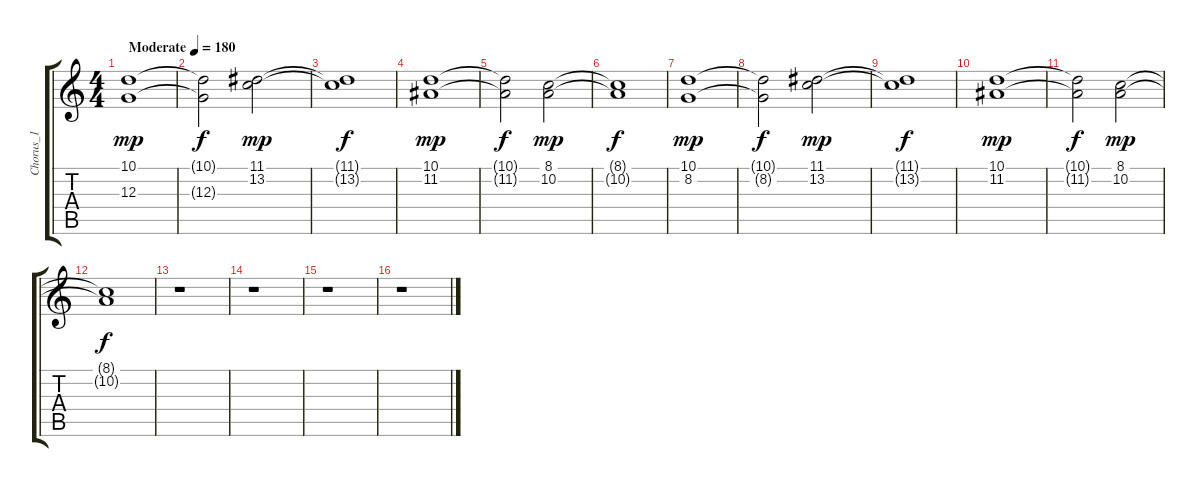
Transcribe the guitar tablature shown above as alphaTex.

\track ("Chorus_1" "Chorus_1") {instrument synthvoice}
\staff {score tabs}
\tuning (E4 B3 G3 D3 A2 E2) {hide}
\ts (4 4)
\tempo (180 "Moderate")
\clef g2
\ks c
(10.1 12.3).1{dy mp instrument synthvoice} |
(10.1{t} 12.3{t}).2{dy f} (11.1 13.2).2{dy mp} |
(11.1{t} 13.2{t}).1{dy f} |
(10.1 11.2).1{dy mp} |
(10.1{t} 11.2{t}).2{dy f} (8.1 10.2).2{dy mp} |
(8.1{t} 10.2{t}).1{dy f} |
(10.1 8.2).1{dy mp} |
(10.1{t} 8.2{t}).2{dy f} (11.1 13.2).2{dy mp} |
(11.1{t} 13.2{t}).1{dy f} |
(10.1 11.2).1{dy mp} |
(10.1{t} 11.2{t}).2{dy f} (8.1 10.2).2{dy mp} |
(8.1{t} 10.2{t}).1{dy f} |
r.1 |
r.1 |
r.1 |
r.1
